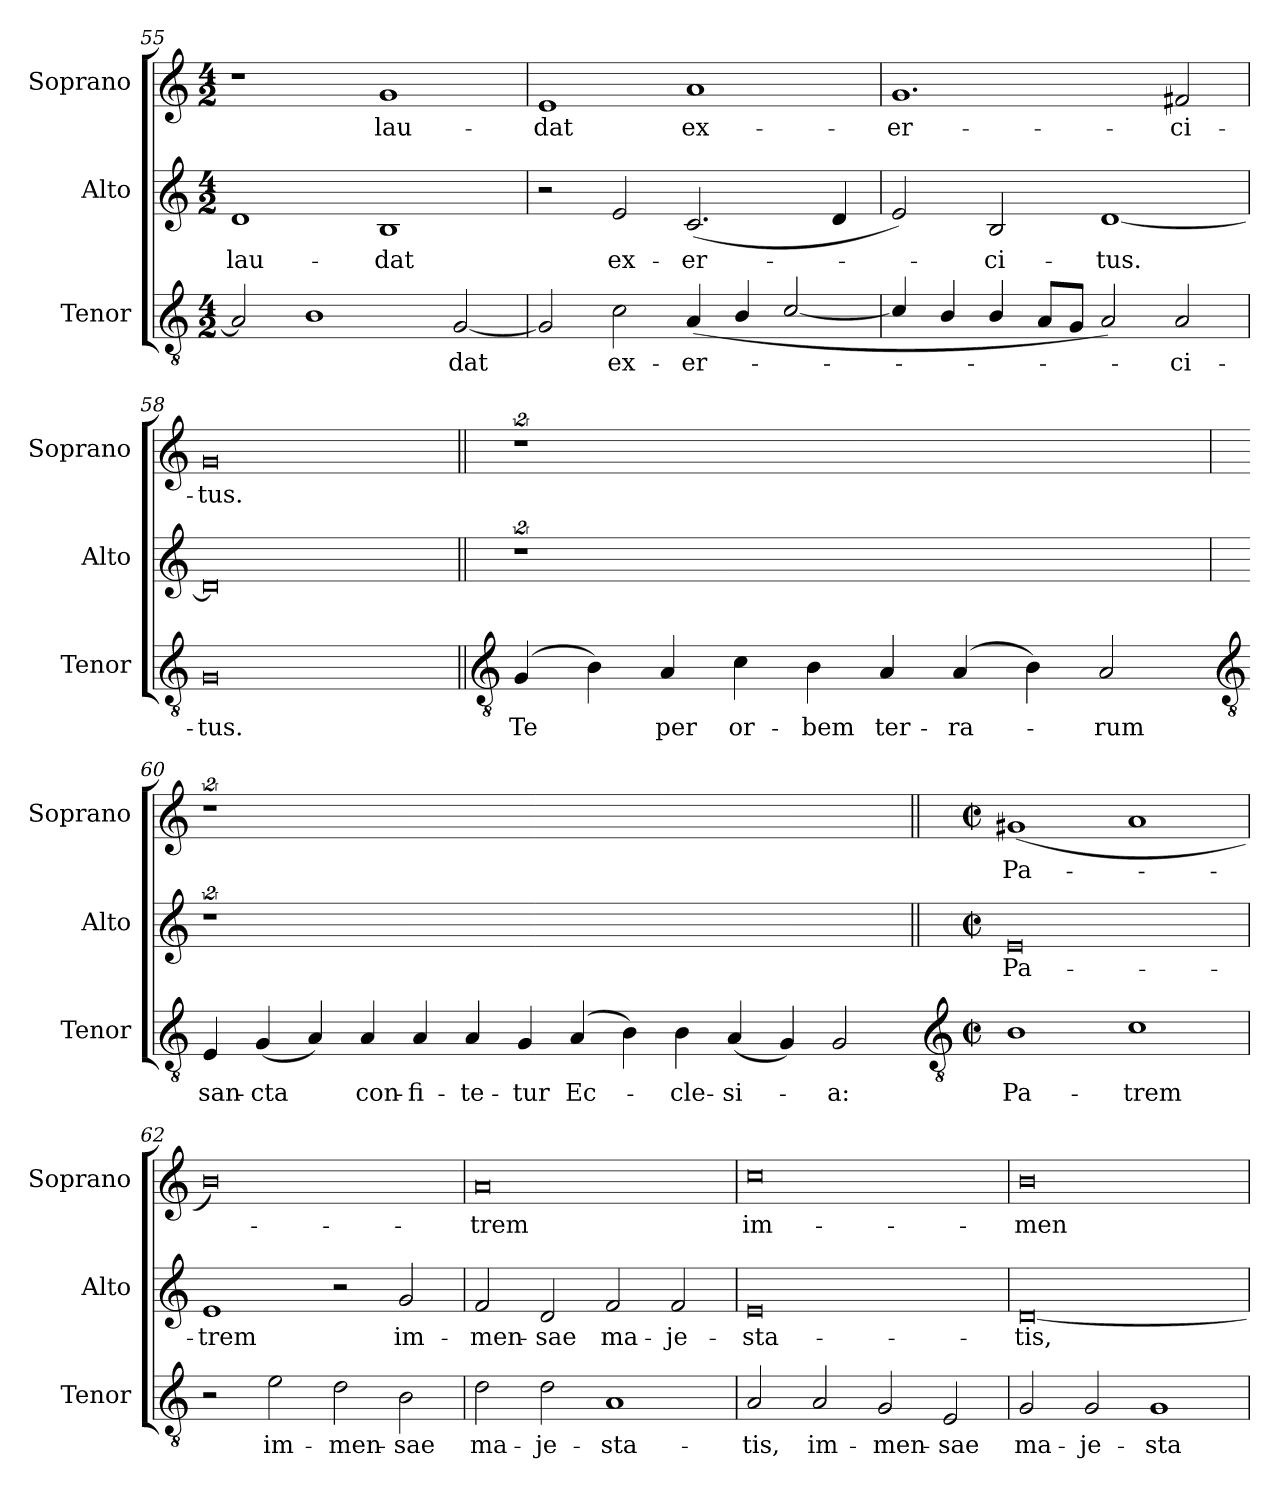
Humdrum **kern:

**kern	**text	**kern	**text	**kern	**text
*part3	*part3	*part2	*part2	*part1	*part1
*staff3	*staff3	*staff2	*staff2	*staff1	*staff1
*I"Tenor	*	*I"Alto	*	*I"Soprano	*
*I'Tenor	*	*I'Alto	*	*I'Soprano	*
*clefGv2	*	*clefG2	*	*clefG2	*
*k[]	*	*k[]	*	*k[]	*
*C:	*	*C:	*	*C:	*
*M4/2	*	*M4/2	*	*M4/2	*
=55	=55	=55	=55	=55	=55
!	!	!	!LO:LY:b	!	!
2A]	.	1d	lau-	1r	.
1B/	.	.	.	.	.
!	!	!	!LO:LY:b	!	!LO:LY:b
.	.	1B	-dat	1g	lau-
!	!LO:LY:b	!	!	!	!
[2G	dat	.	.	.	.
=56	=56	=56	=56	=56	=56
!	!	!	!	!	!LO:LY:b
2G]	.	2r	.	1e	-dat
!	!LO:LY:b	!	!LO:LY:b	!	!
2c	ex-	2e	ex-	.	.
!	!LO:LY:b	!	!LO:LY:b	!	!LO:LY:b
(<4A	-er-	(<2.c	-er-	1a	ex-
4B/	.	.	.	.	.
[2c/	.	.	.	.	.
.	.	4d	.	.	.
=57	=57	=57	=57	=57	=57
!	!	!	!	!	!LO:LY:b
4c/]	.	2e)	.	1.g	-er-
4B/	.	.	.	.	.
!	!	!	!LO:LY:b	!	!
4B/	.	2B	ci-	.	.
8AL	.	.	.	.	.
8GJ	.	.	.	.	.
!	!	!	!LO:LY:b	!	!
2A)	.	[1d	-tus.	.	.
!	!LO:LY:b	!	!	!	!LO:LY:b
2A	ci-	.	.	2f#X	-ci-
=58	=58	=58	=58	=58	=58
!	!LO:LY:b	!	!	!	!LO:LY:b
0G	-tus.	0d]	.	0g	-tus.
!!LO:LB:g=z
=59||	=59||	=59||	=59||	=59||	=59||
*clefGv2	*	*	*	*	*
!	!LO:LY:b	!	!	!	!
(<4G	Te	2%5r	.	2%5r	.
4B)	.	.	.	.	.
!	!LO:LY:b	!	!	!	!
4A	per	.	.	.	.
!	!LO:LY:b	!	!	!	!
4c	or-	.	.	.	.
!	!LO:LY:b	!	!	!	!
4B	-bem	.	.	.	.
!	!LO:LY:b	!	!	!	!
4A	ter-	.	.	.	.
!	!LO:LY:b	!	!	!	!
(<4A	-ra-	.	.	.	.
4B)	.	.	.	.	.
!	!LO:LY:b	!	!	!	!
2A	rum	.	.	.	.
!!LO:LB:g=z
=60-	=60	=60	=60	=60	=60
*clefGv2	*	*	*	*	*
!	!LO:LY:b	!	!	!	!
4E	san-	2%7r	.	2%7r	.
!	!LO:LY:b	!	!	!	!
(<4G	-cta	.	.	.	.
4A)	.	.	.	.	.
!	!LO:LY:b	!	!	!	!
4A	con-	.	.	.	.
!	!LO:LY:b	!	!	!	!
4A	-fi-	.	.	.	.
!	!LO:LY:b	!	!	!	!
4A	-te-	.	.	.	.
!	!LO:LY:b	!	!	!	!
4G	-tur	.	.	.	.
!	!LO:LY:b	!	!	!	!
(<4A	Ec-	.	.	.	.
4B)	.	.	.	.	.
!	!LO:LY:b	!	!	!	!
4B	cle-	.	.	.	.
!	!LO:LY:b	!	!	!	!
(<4A	-si-	.	.	.	.
4G)	.	.	.	.	.
!	!LO:LY:b	!	!	!	!
2G	a:	.	.	.	.
!!LO:LB:g=z
=61-	=61||	=61||	=61||	=61||	=61||
*clefGv2	*	*	*	*	*
*	*	*k[]	*	*k[]	*
*	*	*C:	*	*C:	*
*M4/2	*	*M4/2	*	*M4/2	*
*met(c|)	*	*met(c|)	*	*met(c|)	*
!	!LO:LY:b	!	!LO:LY:b	!	!LO:LY:b
1B	Pa-	0e	Pa-	(<1g#X	Pa-
!	!LO:LY:b	!	!	!	!
1c	-trem	.	.	1a	.
=62	=62	=62	=62	=62	=62
!	!	!	!LO:LY:b	!	!
2r	.	1e	-trem	0b/)	.
!	!LO:LY:b	!	!	!	!
2e	im-	.	.	.	.
!	!LO:LY:b	!	!	!	!
2d	-men-	2r	.	.	.
!	!LO:LY:b	!	!LO:LY:b	!	!
2B	-sae	2g	im-	.	.
=63	=63	=63	=63	=63	=63
!	!LO:LY:b	!	!LO:LY:b	!	!LO:LY:b
2d	ma-	2f	-men-	0a	trem
!	!LO:LY:b	!	!LO:LY:b	!	!
2d	-je-	2d	-sae	.	.
!	!LO:LY:b	!	!LO:LY:b	!	!
1A	-sta-	2f	ma-	.	.
!	!	!	!LO:LY:b	!	!
.	.	2f	-je-	.	.
=64	=64	=64	=64	=64	=64
!	!LO:LY:b	!	!LO:LY:b	!	!LO:LY:b
2A	-tis,	0e	-sta-	0cc	im-
!	!LO:LY:b	!	!	!	!
2A	im-	.	.	.	.
!	!LO:LY:b	!	!	!	!
2G	-men-	.	.	.	.
!	!LO:LY:b	!	!	!	!
2E	-sae	.	.	.	.
=65	=65	=65	=65	=65	=65
!	!LO:LY:b	!	!LO:LY:b	!	!LO:LY:b
2G	ma-	[0d	-tis,	0b	-men-
!	!LO:LY:b	!	!	!	!
2G	-je-	.	.	.	.
!	!LO:LY:b	!	!	!	!
1G	-sta-	.	.	.	.
=	=	=	=	=	=
*-	*-	*-	*-	*-	*-
